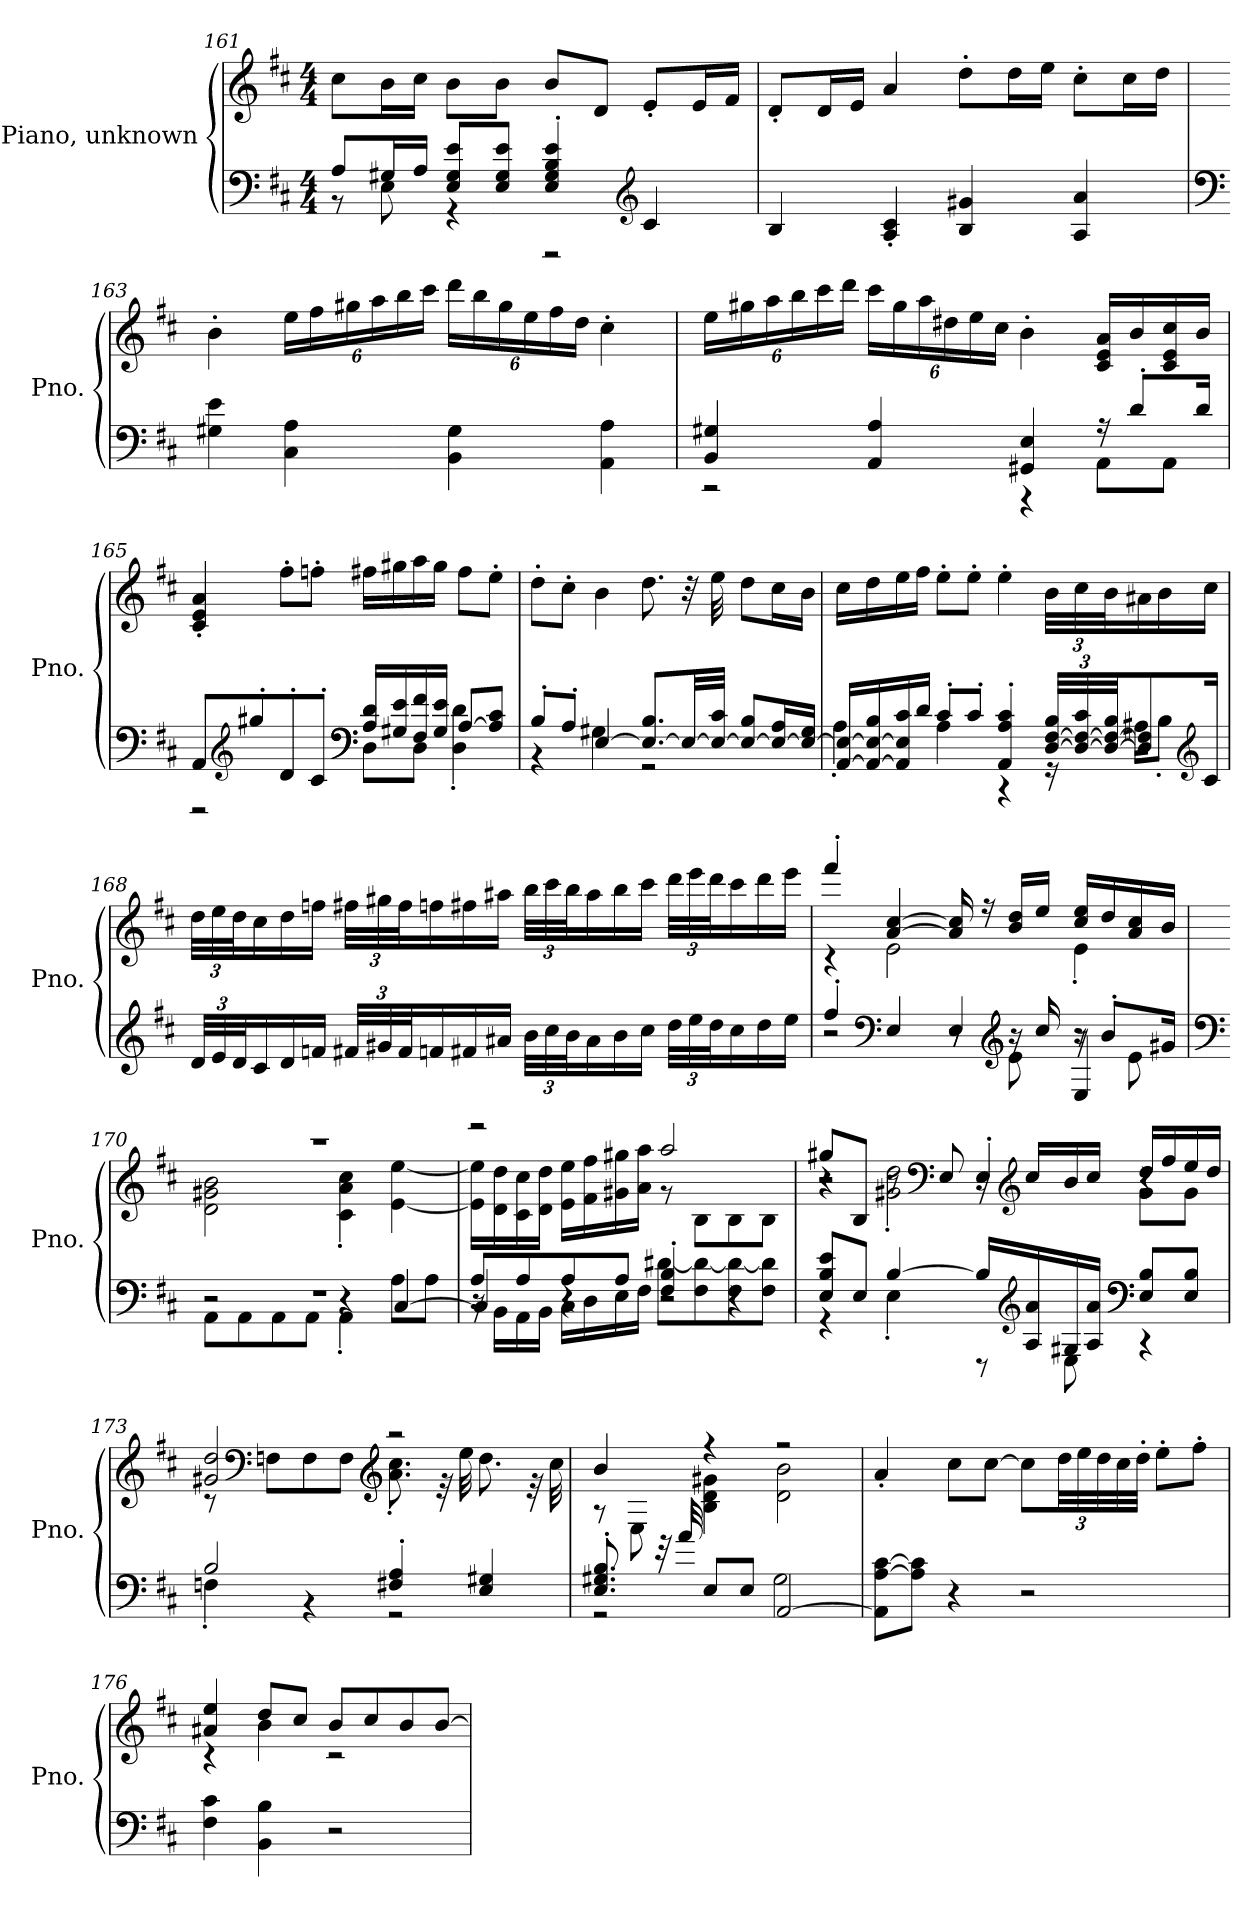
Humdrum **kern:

**kern	**kern
*part1	*part1
*staff2	*staff1
*I"Piano, unknown	*
*I'Pno.	*
*clefF4	*clefG2
*k[f#c#]	*k[f#c#]
*M4/4	*M4/4
=161	=161
*^	*
8A/L	8r	8cc#\L
16G#X/L	8E\	16b\L
16A/JJ	.	16cc#\JJ
8E/ 8G#/ 8e/L	4r	8b\L
8E/ 8G#/ 8e/J	.	8b\J
4E/' 4G#/' 4B/' 4e/'	2r	8b/L
.	.	8d/J
*clefG2	*	*
4c#/	.	8e'/L
.	.	16e/L
.	.	16f#/JJ
*v	*v	*
!!LO:LB:g=z
=162	=162
4B/	8d'/L
.	16d/L
.	16e/JJ
4A/' 4c#/'	4a/
4B/ 4g#X/	8dd'\L
.	16dd\L
.	16ee\JJ
4A/ 4a/	8cc#'\L
.	16cc#\L
.	16dd\JJ
=163	=163
*clefF4	*
4G#X\ 4e\	4b'\
*	*Xbrackettup
4C#\ 4A\	24ee\LL
.	24ff#\
.	24gg#X\
.	24aa\
.	24bb\
.	24ccc#\JJ
4BB\ 4G#\	24ddd\LL
.	24bb\
.	24gg#\
.	24ee\
.	24ff#\
.	24dd\JJ
4AA\ 4A\	4cc#'\
!!LO:LB:g=z
=164	=164
*^	*
4BB/ 4G#X/	2r	24ee\LL
.	.	24gg#X\
.	.	24aa\
.	.	24bb\
.	.	24ccc#\
.	.	24ddd\JJ
4AA/ 4A/	.	24ccc#\LL
.	.	24gg#\
.	.	24aa\
.	.	24dd#X\
.	.	24ee\
.	.	24cc#\JJ
4GG#X/ 4E/	4r	4b'\
16r	8AA\L	16c#/ 16e/ 16a/LL
8d'/L	.	16b/
.	8AA\J	16c#/ 16e/ 16cc#/
16d/Jk	.	16b/JJ
=165	=165	=165
8AA/L	2r	4c#/' 4e/' 4a/'
*clefG2	*	*
8gg#X'/	.	.
8d'/	.	8ff#'\L
8c#'/J	.	8ffn'\J
*clefF4	*	*
16A/ 16d/LL	8D\L	16ff#X\LL
16G#X/ 16e/	.	16gg#X\
16F#/ 16f#/	8D\J	16aa\
16G#/ 16e/JJ	.	16gg#\JJ
[8A/L	4D\' 4d\'	8ff#\L
8A/] 8c#/J	.	8ee'\J
!!LO:LB:g=z
=166	=166	=166
8B'/L	4r	8dd'\L
8A'/J	.	8cc#'\J
[4E/	4G#X\	4b\
8.E/_ 8.B/L	2r	8.dd\
32E/LL_	.	32r
32E/_ 32c#/JJJ	.	32ee\
8E/_ 8B/L	.	8dd\L
16E/_ 16A/L	.	16cc#\L
16E/_ 16G#/JJ	.	16b\JJ
=167	=167	=167
[16AA/ 16E/_LL	4A'\	16cc#\LL
16AA/_ 16E/_ 16B/	.	16dd\
16AA/] 16E/] 16c#/	.	16ee\
16d/JJ	.	16ff#\JJ
8c#'/L	4A\	8ee'\L
8c#'/J	.	8ee'\J
4AA/' 4A/' 4c#/'	4r	4ee'\
*Xbrackettup	*	*
[48D/ [48F#/ 48B/LLL	16r	48b\LLL
48D/_ 48F#/_ 48c#/	.	48cc#\
48D/_ 48F#/_ 48B/JJ	.	48b\J
8D/] 8F#/]	16A#X\KL	16a#X\
.	8B'\J	16b\
*clefG2	*	*
16c#/Jk	.	16cc#\JJ
*v	*v	*
!!LO:LB:g=z
=168	=168
48d/LLL	48dd\LLL
48e/	48ee\
48d/J	48dd\J
16c#/	16cc#\
16d/	16dd\
16fn/JJ	16ffn\JJ
48f#X/LLL	48ff#X\LLL
48g#X/	48gg#X\
48f#/J	48ff#\J
16fn/	16ffn\
16f#X/	16ff#X\
16a#X/JJ	16aa#X\JJ
48b\LLL	48bb\LLL
48cc#\	48ccc#\
48b\J	48bb\J
16a#\	16aa#\
16b\	16bb\
16cc#\JJ	16ccc#\JJ
48dd\LLL	48ddd\LLL
48ee\	48eee\
48dd\J	48ddd\J
16cc#\	16ccc#\
16dd\	16ddd\
16ee\JJ	16eee\JJ
!!LO:LB:g=z
=169	=169
*^	*^
*	*^	*	*
4ff#'/	2r	2r	4fff#'/	4r
*clefF4	*	*	*	*
4E/	.	.	[4a/ [4cc#/	2e\
8r	8r	4E/	16a/] 16cc#/]	.
.	.	.	16r	.
*clefG2	*	*	*	*
16r	8e\	.	16b/ 16dd/LL	.
16cc#/	.	.	16ee/JJ	.
16r	8r	4E/	16cc#/ 16ee/LL	4e'\
8b'/L	.	.	16dd/	.
.	8e\	.	16a/ 16cc#/	.
16g#X/Jk	.	.	16b/JJ	.
=170	=170	=170	=170	=170
*clefF4	*	*	*	*
1r	8AA\L	2r	1r	2d\ 2g#X\ 2b\
.	8AA\	.	.	.
.	8AA\	.	.	.
.	8AA\J	.	.	.
.	4AA'\	4r	.	4c#\' 4a\' 4cc#\'
.	8A\L	[4C#/	.	[4e\ [4ee\
.	8A\J	.	.	.
=171	=171	=171	=171	=171
8A/L	16r	4C#/]	2r	16e\] 16ee\]LL
.	16BB\LL	.	.	16d\ 16dd\
8A/	16AA\	.	.	16c#\ 16cc#\
.	16BB\JJ	.	.	16d\ 16dd\JJ
8A/	16C#\LL	4r	.	16e\ 16ee\LL
.	16D\	.	.	16f#\ 16ff#\
8A/J	16E\	.	.	16g#X\ 16gg#X\
.	16F#\JJ	.	.	16a\ 16aa\JJ
4F#/' 4B/'	[8d#X\L	2r	2aa/	8r
.	8F#\ 8d#\_	.	.	8B\L
4r	8F#\ 8d#\_	.	.	8B\
.	8F#\ 8d#\]J	.	.	8B\J
*	*v	*v	*	*
!!LO:PB:g=z
=172	=172	=172	=172
*	*	*	*^
8E/ 8B/ 8e/L	4r	8gg#X/L	4r	2r
8E/J	.	8B/J	.	.
[4B/	4E'\	8r	2g#X\' 2dd\'	.
*	*	*clefF4	*	*
.	.	8E/	.	.
16B/LL]	8r	16r	.	4E'/
*clefG2	*	*clefG2	*	*
16A/ 16a/	.	16cc#/LL	.	.
16G#X/	8E\	16b/	.	.
16A/ 16a/JJ	.	16cc#/JJ	.	.
*clefF4	*	*	*	*
8E/ 8B/L	4r	16dd/LL	8g#\L	4r
.	.	16ff#/	.	.
8E/ 8B/J	.	16ee/	8g#\J	.
.	.	16dd/JJ	.	.
*	*	*	*v	*v
=173	=173	=173	=173
2B/	4Fn'\	2g#X/ 2dd/	8r
*	*	*clefF4	*
.	.	.	8Fn\L
.	4r	.	8F\
.	.	.	8F\J
*	*	*clefG2	*
4F#X/' 4A/'	2r	2r	8.a\' 8.cc#\'
.	.	.	32r
.	.	.	32ee\
4E/ 4G#X/	.	.	8.dd\
.	.	.	32r
.	.	.	32cc#\
!!LO:LB:g=z	!!
=174	=174	=174	=174
8.E/' 8.G#X/' 8.B/'	2r	4b/	8r
.	.	.	8E\
32r	.	.	.
32a/	.	.	.
8E/L	.	4r	4B\ 4d\ 4g#X\
8E/J	.	.	.
[2AA/	2G#\	2r	2d\ 2b\
*v	*v	*	*
*	*v	*v
=175	=175
8AA\] [8A\ [8c#\L	4a'/
8A\] 8c#\]J	.
4r	8cc#\L
.	[8cc#\J
2r	8cc#\L]
.	48dd\LL
.	48ee\
.	48dd\
.	32cc#\
.	32dd'\JJJ
.	8ee'\L
.	8ff#'\J
=176	=176
*	*^
4F#\ 4c#\	4a#X/ 4ee/	4r
4BB\ 4B\	8dd/L	4b\
.	8cc#/J	.
2r	8b/L	2r
.	8cc#/	.
.	8b/	.
.	[8b/J	.
*	*v	*v
=	=
*-	*-
